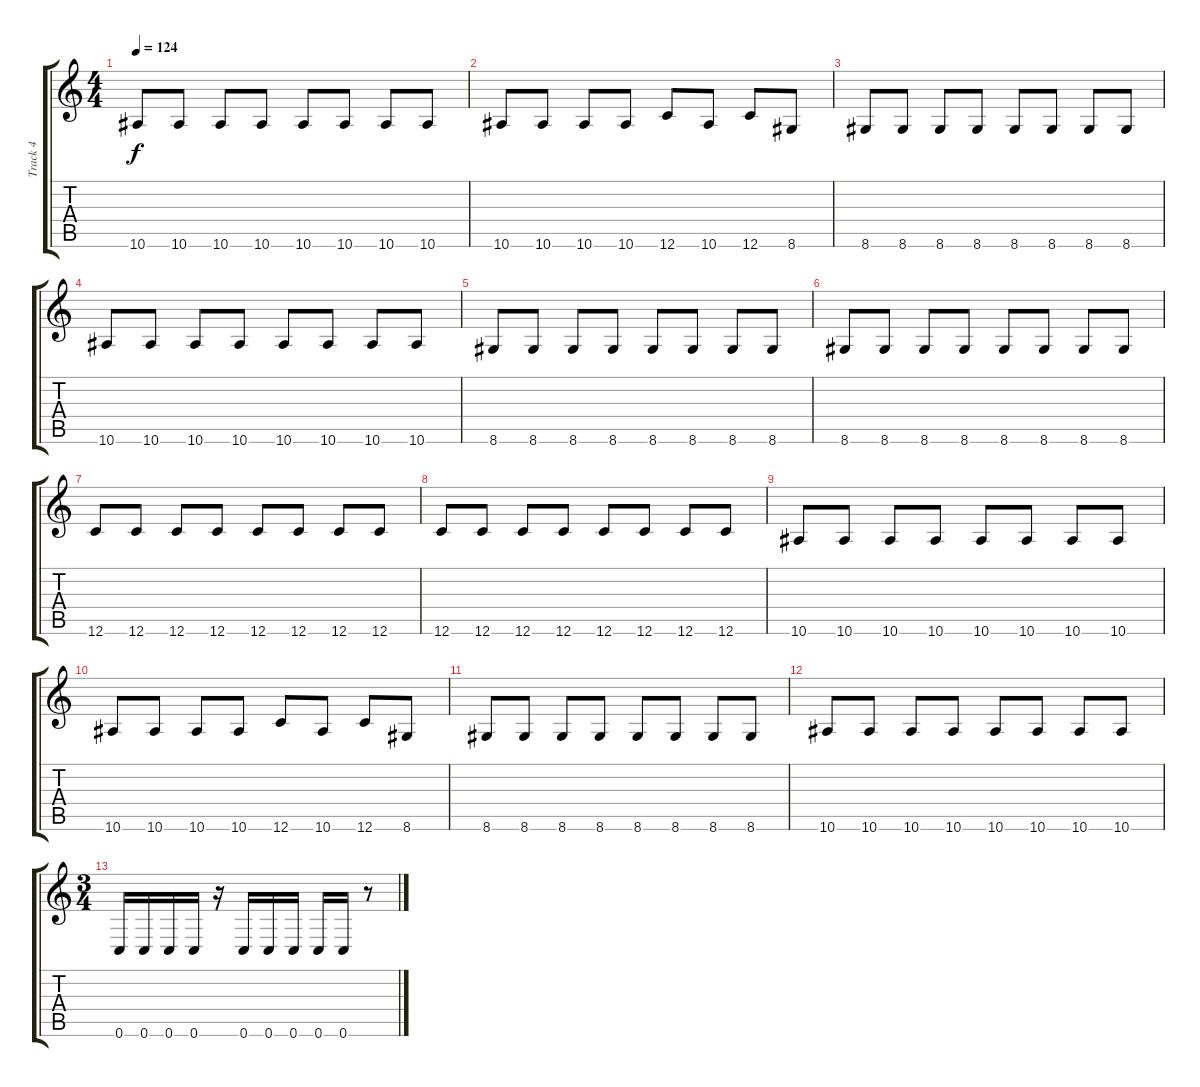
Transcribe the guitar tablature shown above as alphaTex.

\track ("Track 4" "Track 4") {instrument electricbasspick}
\staff {score tabs}
\tuning (D4 A3 F3 C3 G2 C2) {hide}
\ts (4 4)
\tempo 124
\clef g2
\ks c
10.6.8{dy f} 10.6.8 10.6.8 10.6.8 10.6.8 10.6.8 10.6.8 10.6.8 |
10.6.8 10.6.8 10.6.8 10.6.8 12.6.8 10.6.8 12.6.8 8.6.8 |
8.6.8 8.6.8 8.6.8 8.6.8 8.6.8 8.6.8 8.6.8 8.6.8 |
10.6.8 10.6.8 10.6.8 10.6.8 10.6.8 10.6.8 10.6.8 10.6.8 |
8.6.8 8.6.8 8.6.8 8.6.8 8.6.8 8.6.8 8.6.8 8.6.8 |
8.6.8 8.6.8 8.6.8 8.6.8 8.6.8 8.6.8 8.6.8 8.6.8 |
12.6.8 12.6.8 12.6.8 12.6.8 12.6.8 12.6.8 12.6.8 12.6.8 |
12.6.8 12.6.8 12.6.8 12.6.8 12.6.8 12.6.8 12.6.8 12.6.8 |
10.6.8 10.6.8 10.6.8 10.6.8 10.6.8 10.6.8 10.6.8 10.6.8 |
10.6.8 10.6.8 10.6.8 10.6.8 12.6.8 10.6.8 12.6.8 8.6.8 |
8.6.8 8.6.8 8.6.8 8.6.8 8.6.8 8.6.8 8.6.8 8.6.8 |
10.6.8 10.6.8 10.6.8 10.6.8 10.6.8 10.6.8 10.6.8 10.6.8 |
\ts (3 4)
0.6.16 0.6.16 0.6.16 0.6.16 r.16 0.6.16 0.6.16 0.6.16 0.6.16 0.6.16 r.8
